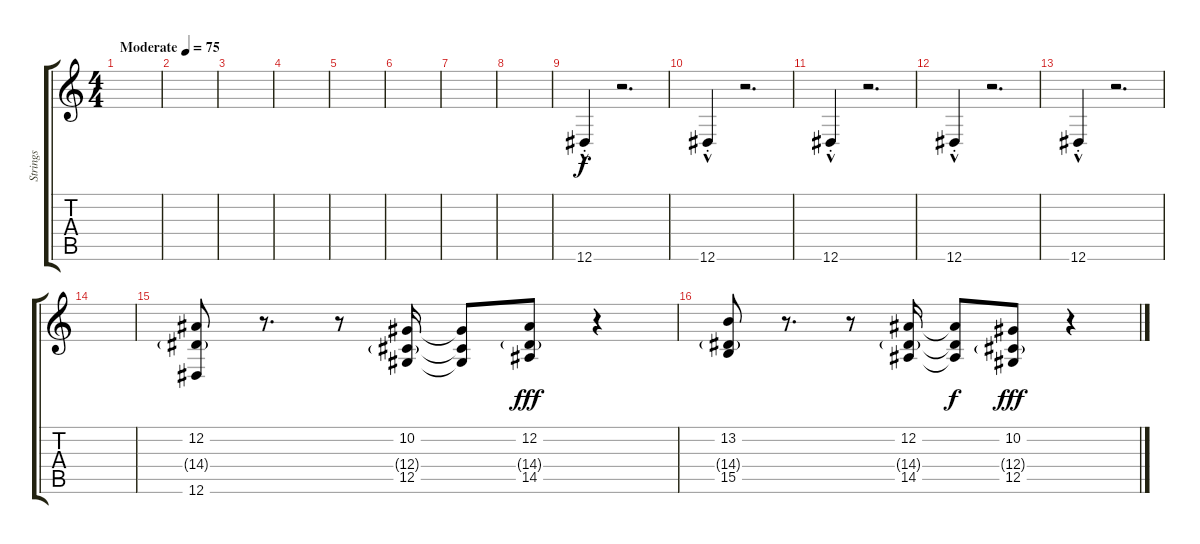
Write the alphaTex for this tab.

\track ("Strings" "Strings") {instrument stringensemble1}
\staff {score tabs}
\tuning (Eb4 Bb3 Gb3 Db3 Ab2 Eb2) {hide}
\ts (4 4)
\tempo (75 "Moderate")
\clef g2
\ks c
|
|
|
|
|
|
|
|
12.6{hac st}.4 r.2{d} |
12.6{hac st}.4 r.2{d} |
12.6{hac st}.4 r.2{d} |
12.6{hac st}.4 r.2{d} |
12.6{hac st}.4 r.2{d} |
|
(12.2 14.4{g} 12.6).8 r.8{d} r.8 (10.2 12.4{g} 12.5).16 (10.2{t} 12.4{t} 12.5{t}).8{dy f} (12.2 14.4{g} 14.5).8{dy fff} r.4 |
(13.2 14.4{g} 15.5).8 r.8{d} r.8 (12.2 14.4{g} 14.5).16 (12.2{t} 14.4{t} 14.5{t}).8{dy f} (10.2 12.4{g} 12.5).8{dy fff} r.4
